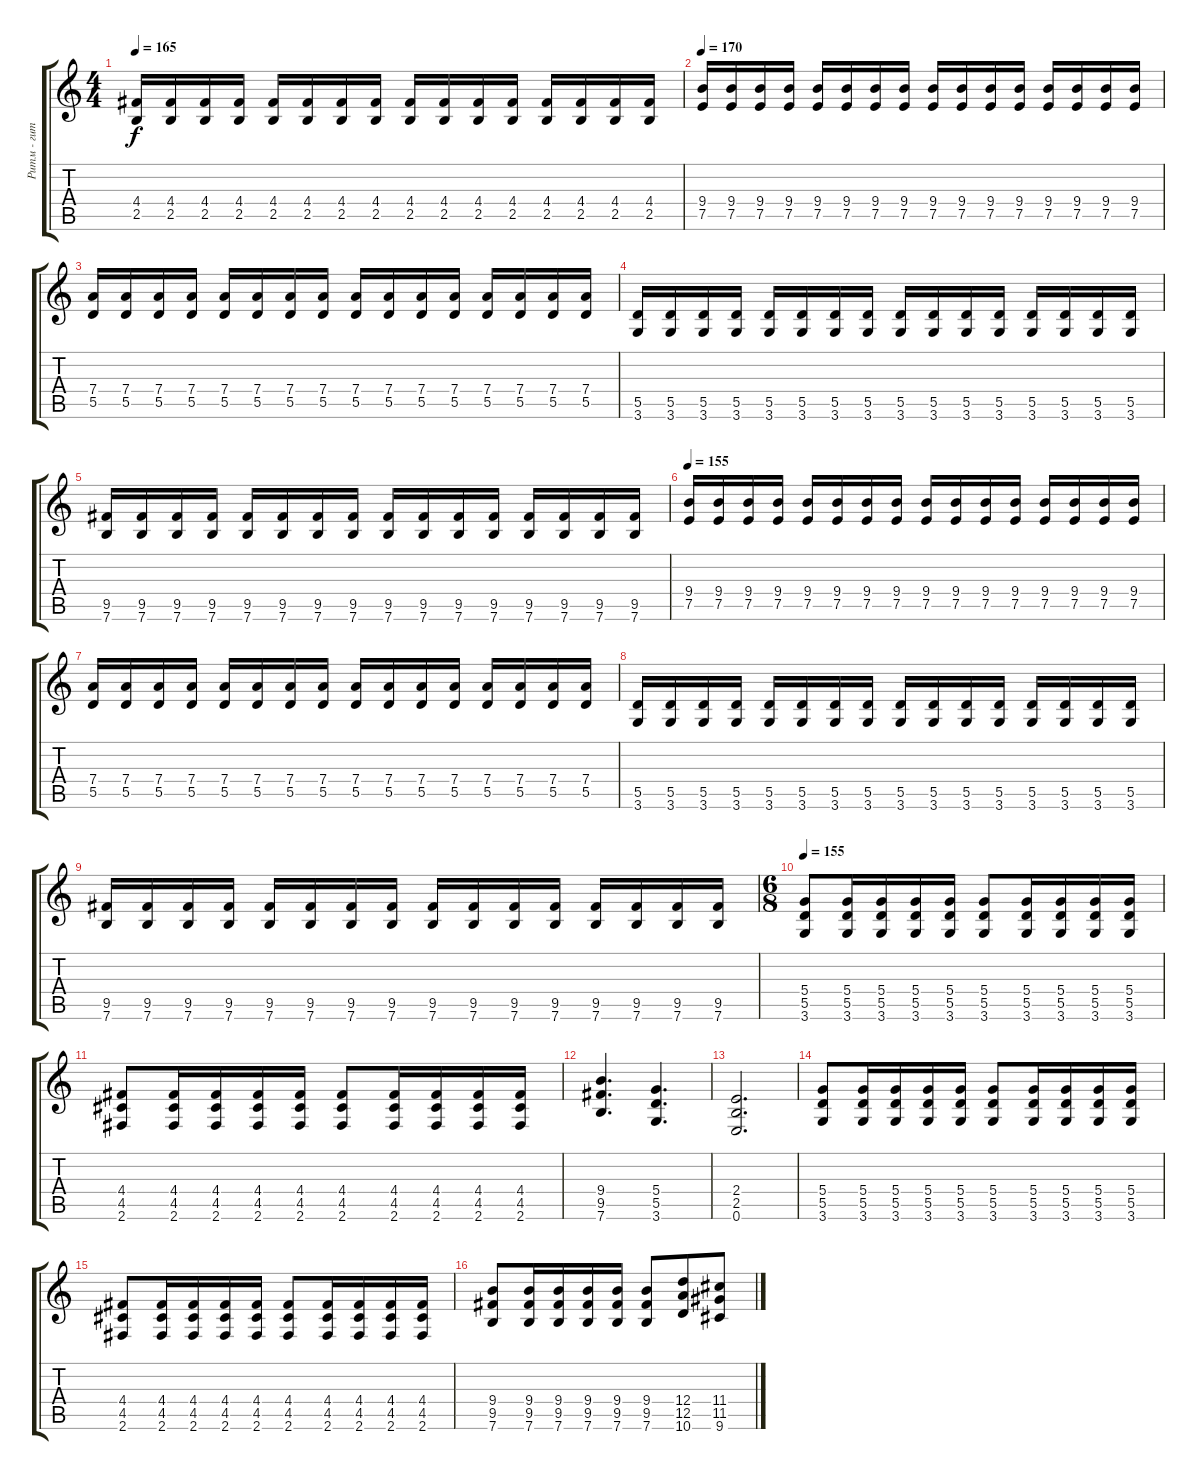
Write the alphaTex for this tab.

\track ("Ритм - гитара" "Ритм - гит") {instrument distortionguitar}
\staff {score tabs}
\tuning (E4 B3 G3 D3 A2 E2) {hide}
\ts (4 4)
\tempo 165
\clef g2
\ks c
(4.4 2.5).16{dy f} (4.4 2.5).16 (4.4 2.5).16 (4.4 2.5).16 (4.4 2.5).16 (4.4 2.5).16 (4.4 2.5).16 (4.4 2.5).16 (4.4 2.5).16 (4.4 2.5).16 (4.4 2.5).16 (4.4 2.5).16 (4.4 2.5).16 (4.4 2.5).16 (4.4 2.5).16 (4.4 2.5).16 |
\tempo 170
(9.4 7.5).16 (9.4 7.5).16 (9.4 7.5).16 (9.4 7.5).16 (9.4 7.5).16 (9.4 7.5).16 (9.4 7.5).16 (9.4 7.5).16 (9.4 7.5).16 (9.4 7.5).16 (9.4 7.5).16 (9.4 7.5).16 (9.4 7.5).16 (9.4 7.5).16 (9.4 7.5).16 (9.4 7.5).16 |
(7.4 5.5).16 (7.4 5.5).16 (7.4 5.5).16 (7.4 5.5).16 (7.4 5.5).16 (7.4 5.5).16 (7.4 5.5).16 (7.4 5.5).16 (7.4 5.5).16 (7.4 5.5).16 (7.4 5.5).16 (7.4 5.5).16 (7.4 5.5).16 (7.4 5.5).16 (7.4 5.5).16 (7.4 5.5).16 |
(5.5 3.6).16 (5.5 3.6).16 (5.5 3.6).16 (5.5 3.6).16 (5.5 3.6).16 (5.5 3.6).16 (5.5 3.6).16 (5.5 3.6).16 (5.5 3.6).16 (5.5 3.6).16 (5.5 3.6).16 (5.5 3.6).16 (5.5 3.6).16 (5.5 3.6).16 (5.5 3.6).16 (5.5 3.6).16 |
(9.5 7.6).16 (9.5 7.6).16 (9.5 7.6).16 (9.5 7.6).16 (9.5 7.6).16 (9.5 7.6).16 (9.5 7.6).16 (9.5 7.6).16 (9.5 7.6).16 (9.5 7.6).16 (9.5 7.6).16 (9.5 7.6).16 (9.5 7.6).16 (9.5 7.6).16 (9.5 7.6).16 (9.5 7.6).16 |
\tempo 155
(9.4 7.5).16 (9.4 7.5).16 (9.4 7.5).16 (9.4 7.5).16 (9.4 7.5).16 (9.4 7.5).16 (9.4 7.5).16 (9.4 7.5).16 (9.4 7.5).16 (9.4 7.5).16 (9.4 7.5).16 (9.4 7.5).16 (9.4 7.5).16 (9.4 7.5).16 (9.4 7.5).16 (9.4 7.5).16 |
(7.4 5.5).16 (7.4 5.5).16 (7.4 5.5).16 (7.4 5.5).16 (7.4 5.5).16 (7.4 5.5).16 (7.4 5.5).16 (7.4 5.5).16 (7.4 5.5).16 (7.4 5.5).16 (7.4 5.5).16 (7.4 5.5).16 (7.4 5.5).16 (7.4 5.5).16 (7.4 5.5).16 (7.4 5.5).16 |
(5.5 3.6).16 (5.5 3.6).16 (5.5 3.6).16 (5.5 3.6).16 (5.5 3.6).16 (5.5 3.6).16 (5.5 3.6).16 (5.5 3.6).16 (5.5 3.6).16 (5.5 3.6).16 (5.5 3.6).16 (5.5 3.6).16 (5.5 3.6).16 (5.5 3.6).16 (5.5 3.6).16 (5.5 3.6).16 |
(9.5 7.6).16 (9.5 7.6).16 (9.5 7.6).16 (9.5 7.6).16 (9.5 7.6).16 (9.5 7.6).16 (9.5 7.6).16 (9.5 7.6).16 (9.5 7.6).16 (9.5 7.6).16 (9.5 7.6).16 (9.5 7.6).16 (9.5 7.6).16 (9.5 7.6).16 (9.5 7.6).16 (9.5 7.6).16 |
\ts (6 8)
\tempo 155
(5.4 5.5 3.6).8 (5.4 5.5 3.6).16 (5.4 5.5 3.6).16 (5.4 5.5 3.6).16 (5.4 5.5 3.6).16 (5.4 5.5 3.6).8 (5.4 5.5 3.6).16 (5.4 5.5 3.6).16 (5.4 5.5 3.6).16 (5.4 5.5 3.6).16 |
(4.4 4.5 2.6).8 (4.4 4.5 2.6).16 (4.4 4.5 2.6).16 (4.4 4.5 2.6).16 (4.4 4.5 2.6).16 (4.4 4.5 2.6).8 (4.4 4.5 2.6).16 (4.4 4.5 2.6).16 (4.4 4.5 2.6).16 (4.4 4.5 2.6).16 |
(9.4 9.5 7.6).4{d} (5.4 5.5 3.6).4{d} |
(2.4 2.5 0.6).2{d} |
(5.4 5.5 3.6).8 (5.4 5.5 3.6).16 (5.4 5.5 3.6).16 (5.4 5.5 3.6).16 (5.4 5.5 3.6).16 (5.4 5.5 3.6).8 (5.4 5.5 3.6).16 (5.4 5.5 3.6).16 (5.4 5.5 3.6).16 (5.4 5.5 3.6).16 |
(4.4 4.5 2.6).8 (4.4 4.5 2.6).16 (4.4 4.5 2.6).16 (4.4 4.5 2.6).16 (4.4 4.5 2.6).16 (4.4 4.5 2.6).8 (4.4 4.5 2.6).16 (4.4 4.5 2.6).16 (4.4 4.5 2.6).16 (4.4 4.5 2.6).16 |
(9.4 9.5 7.6).8 (9.4 9.5 7.6).16 (9.4 9.5 7.6).16 (9.4 9.5 7.6).16 (9.4 9.5 7.6).16 (9.4 9.5 7.6).8 (12.4 12.5 10.6).8 (11.4 11.5 9.6).8
